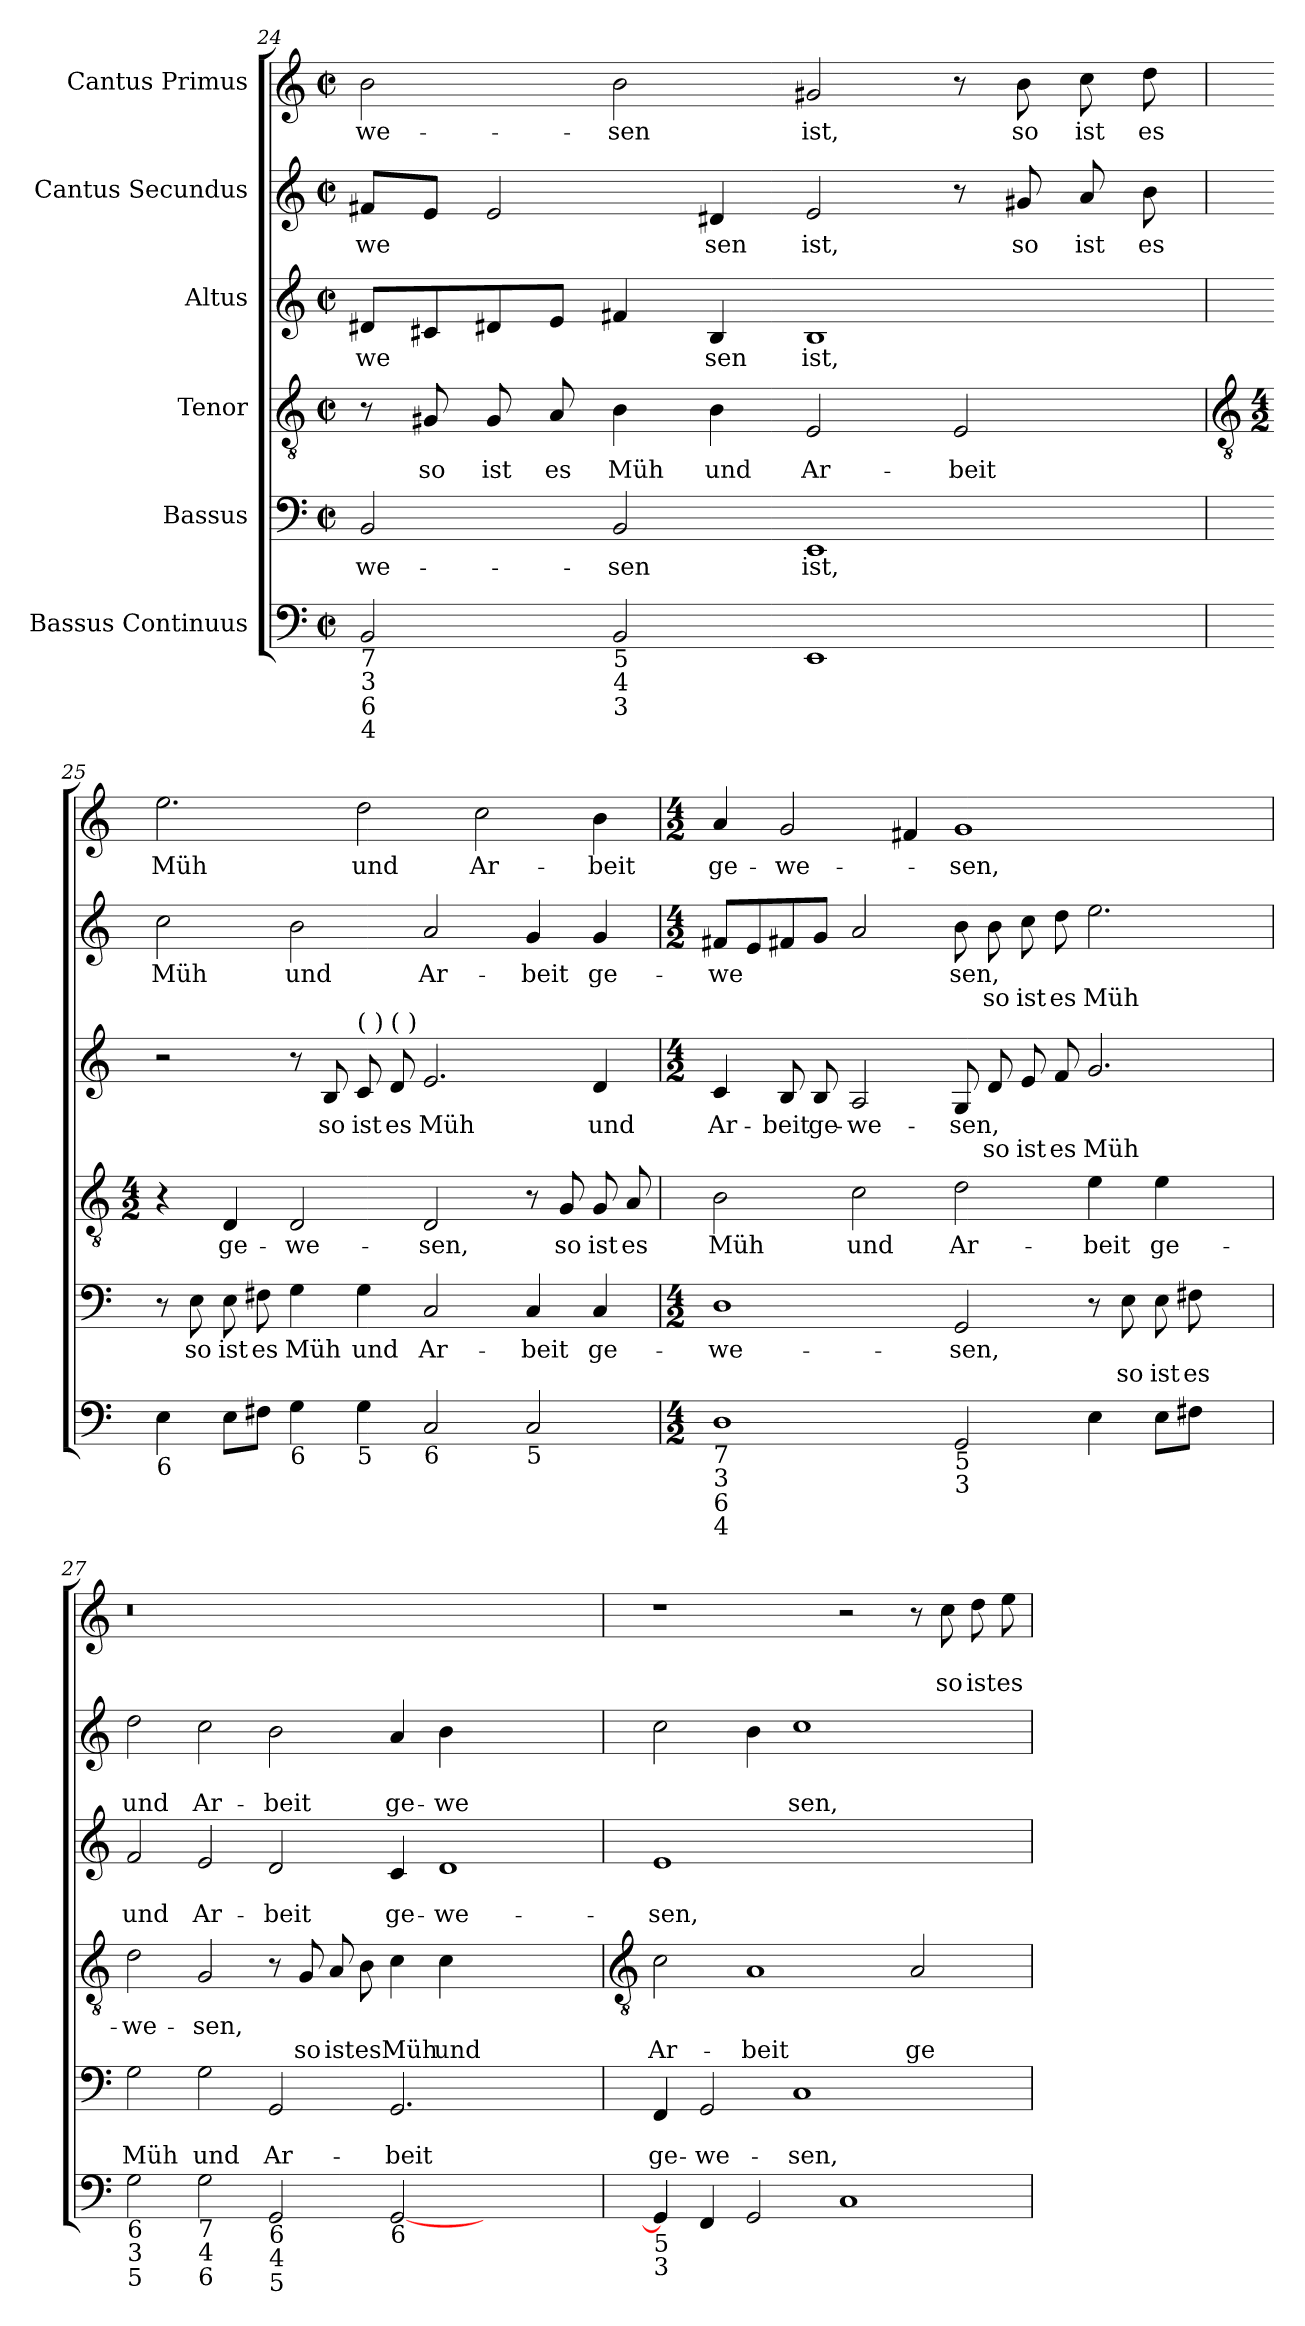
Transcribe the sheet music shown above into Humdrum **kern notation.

**kern	**kern	**text	**text	**kern	**text	**text	**kern	**text	**text	**kern	**text	**text	**kern	**text	**text
*part6	*part5	*part5	*part5	*part4	*part4	*part4	*part3	*part3	*part3	*part2	*part2	*part2	*part1	*part1	*part1
*staff6	*staff5	*staff5	*staff5	*staff4	*staff4	*staff4	*staff3	*staff3	*staff3	*staff2	*staff2	*staff2	*staff1	*staff1	*staff1
*I"Bassus Continuus	*I"Bassus	*	*	*I"Tenor	*	*	*I"Altus	*	*	*I"Cantus Secundus	*	*	*I"Cantus Primus	*	*
*clefF4	*clefF4	*	*	*clefGv2	*	*	*clefG2	*	*	*clefG2	*	*	*clefG2	*	*
*k[]	*k[]	*	*	*k[]	*	*	*k[]	*	*	*k[]	*	*	*k[]	*	*
*C:	*C:	*	*	*C:	*	*	*C:	*	*	*C:	*	*	*C:	*	*
*M4/2	*M4/2	*	*	*M4/2	*	*	*M4/2	*	*	*M4/2	*	*	*M4/2	*	*
*met(c|)	*met(c|)	*	*	*met(c|)	*	*	*met(c|)	*	*	*met(c|)	*	*	*met(c|)	*	*
=24	=24	=24	=24	=24	=24	=24	=24	=24	=24	=24	=24	=24	=24	=24	=24
!LO:TX:b:t=7\n3	!	!	!	!	!	!	!	!	!	!	!	!	!	!	!
!LO:TX:b:t=6\n4	!	!	!	!	!	!	!	!	!	!	!	!	!	!	!
!	!	!LO:LY:b	!	!	!	!	!	!LO:LY:b	!	!	!LO:LY:b	!	!	!LO:LY:b	!
2BB	2BB	-we-	.	8r	.	.	8d#XL	-we	.	8f#XL	-we	.	2b	-we-	.
!	!	!	!	!	!LO:LY:b	!	!	!	!	!	!	!	!	!	!
.	.	.	.	8G#X	so	.	8c#X	.	.	8eJ	.	.	.	.	.
!	!	!	!	!	!LO:LY:b	!	!	!	!	!	!	!	!	!	!
.	.	.	.	8G#	ist	.	8d#X	.	.	2e	.	.	.	.	.
!	!	!	!	!	!LO:LY:b	!	!	!	!	!	!	!	!	!	!
.	.	.	.	8A	es	.	8eJ	.	.	.	.	.	.	.	.
!LO:TX:b:t=5\n4	!	!	!	!	!	!	!	!	!	!	!	!	!	!	!
!LO:TX:b:t=3	!	!	!	!	!	!	!	!	!	!	!	!	!	!	!
!	!	!LO:LY:b	!	!	!LO:LY:b	!	!	!	!	!	!	!	!	!LO:LY:b	!
2BB	2BB	-sen	.	4B	Müh	.	4f#X	.	.	.	.	.	2b	-sen	.
!	!	!	!	!	!LO:LY:b	!	!	!LO:LY:b	!	!	!LO:LY:b	!	!	!	!
.	.	.	.	4B	und	.	4B	sen	.	4d#X	sen	.	.	.	.
!	!	!LO:LY:b	!	!	!LO:LY:b	!	!	!LO:LY:b	!	!	!LO:LY:b	!	!	!LO:LY:b	!
1EE	1EE	ist,	.	2E	Ar-	.	1B	ist,	.	2e	ist,	.	2g#X	ist,	.
!	!	!	!	!	!LO:LY:b	!	!	!	!	!	!	!	!	!	!
.	.	.	.	2E	-beit	.	.	.	.	8r	.	.	8r	.	.
!	!	!	!	!	!	!	!	!	!	!	!LO:LY:b	!	!	!LO:LY:b	!
.	.	.	.	.	.	.	.	.	.	8g#X	so	.	8b	so	.
!	!	!	!	!	!	!	!	!	!	!	!LO:LY:b	!	!	!LO:LY:b	!
.	.	.	.	.	.	.	.	.	.	8a	ist	.	8cc	ist	.
!	!	!	!	!	!	!	!	!	!	!	!LO:LY:b	!	!	!LO:LY:b	!
.	.	.	.	.	.	.	.	.	.	8b	es	.	8dd	es	.
!!LO:LB:g=z
=25	=25	=25	=25	=25	=25	=25	=25	=25	=25	=25	=25	=25	=25	=25	=25
*	*	*	*	*clefGv2	*	*	*	*	*	*	*	*	*	*	*
*	*	*	*	*M4/2	*	*	*	*	*	*	*	*	*	*	*
!LO:TX:b:t=6	!	!	!	!	!	!	!	!	!	!	!	!	!	!	!
!	!	!	!	!	!	!	!	!	!	!	!LO:LY:b	!	!	!LO:LY:b	!
4E	8r	.	.	4r	.	.	2r	.	.	2cc	Müh	.	2.ee	Müh	.
!	!	!LO:LY:b	!	!	!	!	!	!	!	!	!	!	!	!	!
.	8E	so	.	.	.	.	.	.	.	.	.	.	.	.	.
!	!	!LO:LY:b	!	!	!LO:LY:b	!	!	!	!	!	!	!	!	!	!
8EL	8E	ist	.	4D	ge-	.	.	.	.	.	.	.	.	.	.
!	!	!LO:LY:b	!	!	!	!	!	!	!	!	!	!	!	!	!
8F#XJ	8F#X	es	.	.	.	.	.	.	.	.	.	.	.	.	.
!LO:TX:b:t=6	!	!	!	!	!	!	!	!	!	!	!	!	!	!	!
!	!	!LO:LY:b	!	!	!LO:LY:b	!	!	!	!	!	!LO:LY:b	!	!	!	!
4G	4G	Müh	.	2D	-we-	.	8r	.	.	2b	und	.	.	.	.
!	!	!	!	!	!	!	!	!LO:LY:b	!	!	!	!	!	!	!
.	.	.	.	.	.	.	8B	so	.	.	.	.	.	.	.
!	!	!	!	!	!	!	!LO:TX:a:t=(  )	!	!	!	!	!	!	!	!
!LO:TX:b:t=5	!	!	!	!	!	!	!	!	!	!	!	!	!	!	!
!	!	!LO:LY:b	!	!	!	!	!	!LO:LY:b	!	!	!	!	!	!LO:LY:b	!
4G	4G	und	.	.	.	.	8c	ist	.	.	.	.	2dd	und	.
!	!	!	!	!	!	!	!LO:TX:a:t=(  )	!	!	!	!	!	!	!	!
!	!	!	!	!	!	!	!	!LO:LY:b	!	!	!	!	!	!	!
.	.	.	.	.	.	.	8d	es	.	.	.	.	.	.	.
!LO:TX:b:t=6	!	!	!	!	!	!	!	!	!	!	!	!	!	!	!
!	!	!LO:LY:b	!	!	!LO:LY:b	!	!	!LO:LY:b	!	!	!LO:LY:b	!	!	!	!
2C	2C	Ar-	.	2D	-sen,	.	2.e	Müh	.	2a	Ar-	.	.	.	.
!	!	!	!	!	!	!	!	!	!	!	!	!	!	!LO:LY:b	!
.	.	.	.	.	.	.	.	.	.	.	.	.	2cc	Ar-	.
!LO:TX:b:t=5	!	!	!	!	!	!	!	!	!	!	!	!	!	!	!
!	!	!LO:LY:b	!	!	!	!	!	!	!	!	!LO:LY:b	!	!	!	!
2C	4C	-beit	.	8r	.	.	.	.	.	4g	-beit	.	.	.	.
!	!	!	!	!	!LO:LY:b	!	!	!	!	!	!	!	!	!	!
.	.	.	.	8G	so	.	.	.	.	.	.	.	.	.	.
!	!	!LO:LY:b	!	!	!LO:LY:b	!	!	!LO:LY:b	!	!	!LO:LY:b	!	!	!LO:LY:b	!
.	4C	ge-	.	8G	ist	.	4d	und	.	4g	ge-	.	4b	-beit	.
!	!	!	!	!	!LO:LY:b	!	!	!	!	!	!	!	!	!	!
.	.	.	.	8A	es	.	.	.	.	.	.	.	.	.	.
!!LO:LB:g=z
=26	=26	=26	=26	=26	=26	=26	=26	=26	=26	=26	=26	=26	=26	=26	=26
*M4/2	*M4/2	*	*	*	*	*	*M4/2	*	*	*M4/2	*	*	*M4/2	*	*
!LO:TX:b:t=7\n3	!	!	!	!	!	!	!	!	!	!	!	!	!	!	!
!LO:TX:b:t=6\n4	!	!	!	!	!	!	!	!	!	!	!	!	!	!	!
!	!	!LO:LY:b	!	!	!LO:LY:b	!	!	!LO:LY:b	!	!	!LO:LY:b	!	!	!LO:LY:b	!
1D	1D	-we-	.	2B	Müh	.	4c	Ar-	.	8f#XL	-we	.	4a	ge-	.
.	.	.	.	.	.	.	.	.	.	8e	.	.	.	.	.
!	!	!	!	!	!	!	!	!LO:LY:b	!	!	!	!	!	!LO:LY:b	!
.	.	.	.	.	.	.	8B	-beit	.	8f#X	.	.	2g	-we-	.
!	!	!	!	!	!	!	!	!LO:LY:b	!	!	!	!	!	!	!
.	.	.	.	.	.	.	8B	ge-	.	8gJ	.	.	.	.	.
!	!	!	!	!	!LO:LY:b	!	!	!LO:LY:b	!	!	!	!	!	!	!
.	.	.	.	2c	und	.	2A	-we-	.	2a	.	.	.	.	.
.	.	.	.	.	.	.	.	.	.	.	.	.	4f#X	.	.
!LO:TX:b:t=5\n3	!	!	!	!	!	!	!	!	!	!	!	!	!	!	!
!	!	!LO:LY:b	!	!	!LO:LY:b	!	!	!LO:LY:b	!	!	!LO:LY:b	!	!	!LO:LY:b	!
2GG	2GG	-sen,	.	2d	Ar-	.	8G	-sen,	.	8b	sen,	.	1g	-sen,	.
!	!	!	!	!	!	!	!	!	!LO:LY:b	!	!	!LO:LY:b	!	!	!
.	.	.	.	.	.	.	8d	.	so	8b	.	so	.	.	.
!	!	!	!	!	!	!	!	!	!LO:LY:b	!	!	!LO:LY:b	!	!	!
.	.	.	.	.	.	.	8e	.	ist	8cc	.	ist	.	.	.
!	!	!	!	!	!	!	!	!	!LO:LY:b	!	!	!LO:LY:b	!	!	!
.	.	.	.	.	.	.	8f	.	es	8dd	.	es	.	.	.
!	!	!	!	!	!LO:LY:b	!	!	!	!LO:LY:b	!	!	!LO:LY:b	!	!	!
4E	8r	.	.	4e	-beit	.	2.g	.	Müh	2.ee	.	Müh	.	.	.
!	!	!	!LO:LY:b	!	!	!	!	!	!	!	!	!	!	!	!
.	8E	.	so	.	.	.	.	.	.	.	.	.	.	.	.
!	!	!	!LO:LY:b	!	!LO:LY:b	!	!	!	!	!	!	!	!	!	!
8EL	8E	.	ist	4e	ge-	.	.	.	.	.	.	.	.	.	.
!	!	!	!LO:LY:b	!	!	!	!	!	!	!	!	!	!	!	!
8F#XJ	8F#X	.	es	.	.	.	.	.	.	.	.	.	.	.	.
4ryy	4ryy	.	.	4ryy	.	.	.	.	.	.	.	.	4ryy	.	.
=27	=27	=27	=27	=27	=27	=27	=27	=27	=27	=27	=27	=27	=27	=27	=27
!LO:TX:b:t=6\n3	!	!	!	!	!	!	!	!	!	!	!	!	!	!	!
!LO:TX:b:t=5	!	!	!	!	!	!	!	!	!	!	!	!	!	!	!
!	!	!	!LO:LY:b	!	!LO:LY:b	!	!	!	!LO:LY:b	!	!	!LO:LY:b	!	!	!
2G	2G	.	Müh	2d	-we-	.	2f	.	und	2dd	.	und	0r	.	.
!LO:TX:b:t=7\n4	!	!	!	!	!	!	!	!	!	!	!	!	!	!	!
!LO:TX:b:t=6	!	!	!	!	!	!	!	!	!	!	!	!	!	!	!
!	!	!	!LO:LY:b	!	!LO:LY:b	!	!	!	!LO:LY:b	!	!	!LO:LY:b	!	!	!
2G	2G	.	und	2G	-sen,	.	2e	.	Ar-	2cc	.	Ar-	.	.	.
!LO:TX:b:t=6\n4	!	!	!	!	!	!	!	!	!	!	!	!	!	!	!
!LO:TX:b:t=5	!	!	!	!	!	!	!	!	!	!	!	!	!	!	!
!	!	!	!LO:LY:b	!	!	!	!	!	!LO:LY:b	!	!	!LO:LY:b	!	!	!
2GG	2GG	.	Ar-	8r	.	.	2d	.	-beit	2b	.	-beit	.	.	.
!	!	!	!	!	!	!LO:LY:b	!	!	!	!	!	!	!	!	!
.	.	.	.	8G	.	so	.	.	.	.	.	.	.	.	.
!	!	!	!	!	!	!LO:LY:b	!	!	!	!	!	!	!	!	!
.	.	.	.	8A	.	ist	.	.	.	.	.	.	.	.	.
!	!	!	!	!	!	!LO:LY:b	!	!	!	!	!	!	!	!	!
.	.	.	.	8B	.	es	.	.	.	.	.	.	.	.	.
!LO:TX:b:t=6	!	!	!	!	!	!	!	!	!	!	!	!	!	!	!
!	!	!	!LO:LY:b	!	!	!LO:LY:b	!	!	!LO:LY:b	!	!	!LO:LY:b	!	!	!
[2GG	2.GG	.	-beit	4c	.	Müh	4c	.	ge-	4a	.	ge-	.	.	.
!	!	!	!	!	!	!LO:LY:b	!	!	!LO:LY:b	!	!	!LO:LY:b	!	!	!
.	.	.	.	4c	.	und	1d	.	-we-	4b	.	-we	.	.	.
2.ryy	.	.	.	2.ryy	.	.	.	.	.	2.ryy	.	.	2.ryy	.	.
.	2ryy	.	.	.	.	.	.	.	.	.	.	.	.	.	.
!!LO:LB:g=z
=28	=28	=28	=28	=28	=28	=28	=28	=28	=28	=28	=28	=28	=28	=28	=28
*	*	*	*	*clefGv2	*	*	*	*	*	*	*	*	*	*	*
!LO:TX:b:t=5\n3	!	!	!	!	!	!	!	!	!	!	!	!	!	!	!
!	!	!	!LO:LY:b	!	!	!LO:LY:b	!	!	!LO:LY:b	!	!	!	!	!	!
4GG]	4FF	.	ge-	2c	.	Ar-	1e	.	-sen,	2cc	.	.	1r	.	.
!	!	!	!LO:LY:b	!	!	!	!	!	!	!	!	!	!	!	!
4FF	2GG	.	-we-	.	.	.	.	.	.	.	.	.	.	.	.
!	!	!	!	!	!	!LO:LY:b	!	!	!	!	!	!	!	!	!
2GG	.	.	.	1A	.	-beit	.	.	.	4b	.	.	.	.	.
!	!	!	!LO:LY:b	!	!	!	!	!	!	!	!	!LO:LY:b	!	!	!
.	1C	.	-sen,	.	.	.	.	.	.	1cc	.	sen,	.	.	.
1C	.	.	.	.	.	.	1ryy	.	.	.	.	.	2r	.	.
!	!	!	!	!	!	!LO:LY:b	!	!	!	!	!	!	!	!	!
.	.	.	.	2A	.	ge-	.	.	.	.	.	.	8r	.	.
!	!	!	!	!	!	!	!	!	!	!	!	!	!	!	!LO:LY:b
.	.	.	.	.	.	.	.	.	.	.	.	.	8cc	.	so
!	!	!	!	!	!	!	!	!	!	!	!	!	!	!	!LO:LY:b
.	4ryy	.	.	.	.	.	.	.	.	4ryy	.	.	8dd	.	ist
!	!	!	!	!	!	!	!	!	!	!	!	!	!	!	!LO:LY:b
.	.	.	.	.	.	.	.	.	.	.	.	.	8ee	.	es
=	=	=	=	=	=	=	=	=	=	=	=	=	=	=	=
*-	*-	*-	*-	*-	*-	*-	*-	*-	*-	*-	*-	*-	*-	*-	*-
